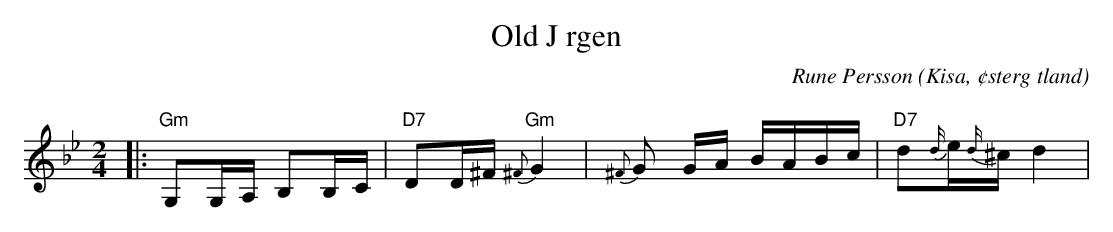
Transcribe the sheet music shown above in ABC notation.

X:1
T:Old J rgen
C:Rune Persson
O:Kisa, ¢sterg tland
Q:60
M:2/4
L:1/8
K:Gm
|:"Gm"G,G,/A,/ B,B,/C/|"D7"DD/^F/ "Gm"{^F}G2|{^F}G G/A/ B/A/B/c/|"D7"d{d/}e/{d/}^c/ d2|
